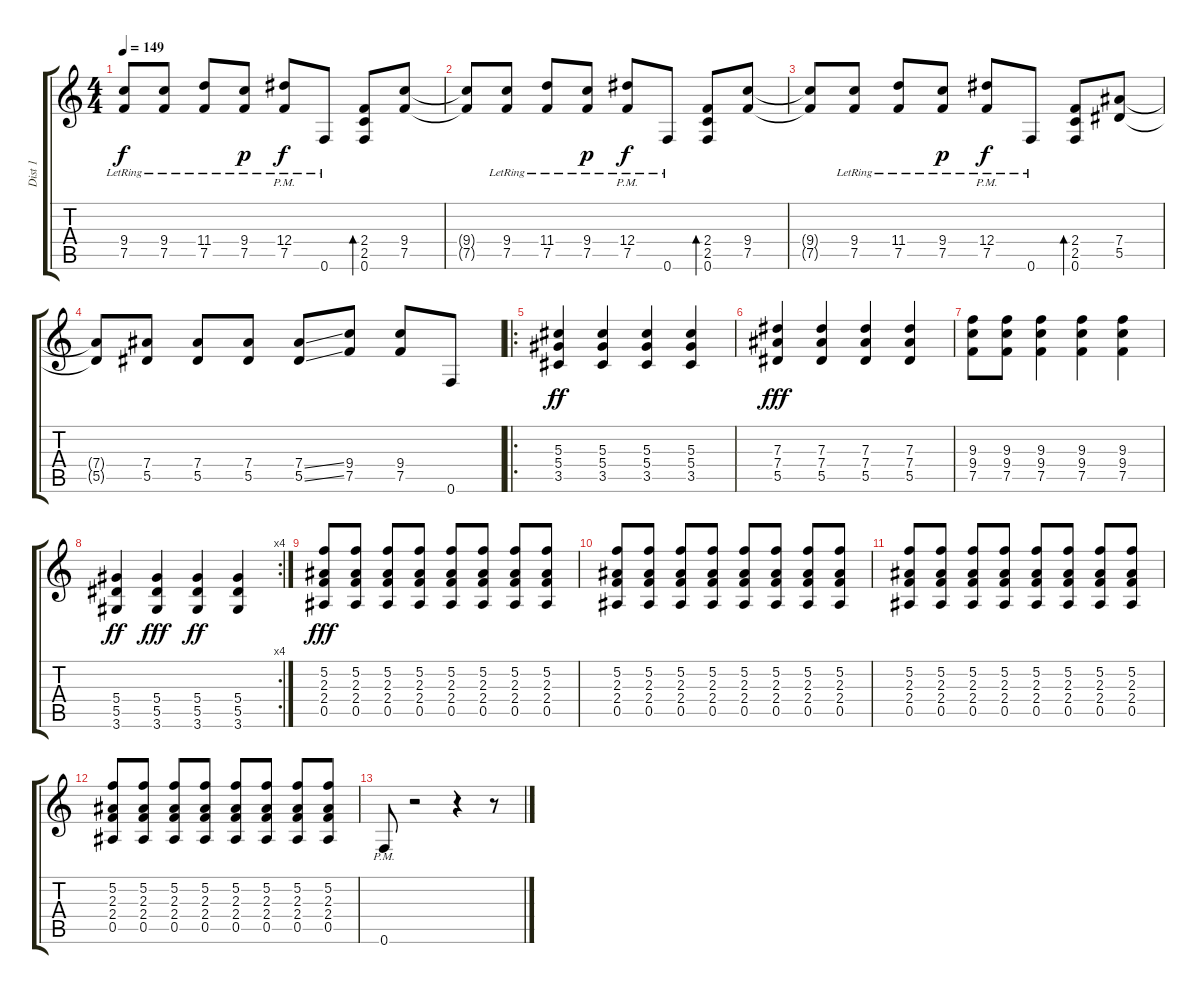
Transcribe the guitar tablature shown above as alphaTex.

\track ("Dist 1" "Dist 1") {instrument overdrivenguitar}
\staff {score tabs}
\tuning (F4 C4 Ab3 Eb3 Bb2 F2) {hide}
\ts (4 4)
\tempo 149
\clef g2
\ks c
(9.4{lr} 7.5{lr}).8{dy f} (9.4{lr} 7.5{lr}).8 (11.4{lr} 7.5{lr}).8 (9.4{lr} 7.5).8{dy p} (12.4{pm lr} 7.5{lr}).8{dy f} 0.6{lr}.8 (2.4 2.5 0.6).8{bd 120} (9.4 7.5).8 |
(9.4{t} 7.5{t}).8 (9.4{lr} 7.5{lr}).8 (11.4{lr} 7.5{lr}).8 (9.4{lr} 7.5).8{dy p} (12.4{lr} 7.5{pm lr}).8{dy f} 0.6{lr}.8 (2.4 2.5 0.6).8{bd 120} (9.4 7.5).8 |
(9.4{t} 7.5{t}).8 (9.4{lr} 7.5{lr}).8 (11.4{lr} 7.5{lr}).8 (9.4{lr} 7.5).8{dy p} (12.4{lr} 7.5{pm lr}).8{dy f} 0.6{lr}.8 (2.4 2.5 0.6).8{bd 120} (7.4 5.5).8 |
(7.4{t} 5.5{t}).8 (7.4 5.5).8 (7.4 5.5).8 (7.4 5.5).8 (7.4{ss} 5.5{ss}).8 (9.4 7.5).8 (9.4 7.5).8 0.6.8 |
\ro
(5.3 5.4 3.5).4{dy ff} (5.3 5.4 3.5).4 (5.3 5.4 3.5).4 (5.3 5.4 3.5).4 |
(7.3 7.4 5.5).4{dy fff} (7.3 7.4 5.5).4 (7.3 7.4 5.5).4 (7.3 7.4 5.5).4 |
(9.3 9.4 7.5).8 (9.3 9.4 7.5).8 (9.3 9.4 7.5).4 (9.3 9.4 7.5).4 (9.3 9.4 7.5).4 |
\rc 4
(5.4 5.5 3.6).4{dy ff} (5.4 5.5 3.6).4{dy fff} (5.4 5.5 3.6).4{dy ff} (5.4 5.5 3.6).4 |
(5.2 2.3 2.4 0.5).8{dy fff} (5.2 2.3 2.4 0.5).8 (5.2 2.3 2.4 0.5).8 (5.2 2.3 2.4 0.5).8 (5.2 2.3 2.4 0.5).8 (5.2 2.3 2.4 0.5).8 (5.2 2.3 2.4 0.5).8 (5.2 2.3 2.4 0.5).8 |
(5.2 2.3 2.4 0.5).8 (5.2 2.3 2.4 0.5).8 (5.2 2.3 2.4 0.5).8 (5.2 2.3 2.4 0.5).8 (5.2 2.3 2.4 0.5).8 (5.2 2.3 2.4 0.5).8 (5.2 2.3 2.4 0.5).8 (5.2 2.3 2.4 0.5).8 |
(5.2 2.3 2.4 0.5).8 (5.2 2.3 2.4 0.5).8 (5.2 2.3 2.4 0.5).8 (5.2 2.3 2.4 0.5).8 (5.2 2.3 2.4 0.5).8 (5.2 2.3 2.4 0.5).8 (5.2 2.3 2.4 0.5).8 (5.2 2.3 2.4 0.5).8 |
(5.2 2.3 2.4 0.5).8 (5.2 2.3 2.4 0.5).8 (5.2 2.3 2.4 0.5).8 (5.2 2.3 2.4 0.5).8 (5.2 2.3 2.4 0.5).8 (5.2 2.3 2.4 0.5).8 (5.2 2.3 2.4 0.5).8 (5.2 2.3 2.4 0.5).8 |
0.6{pm}.8 r.2 r.4 r.8
